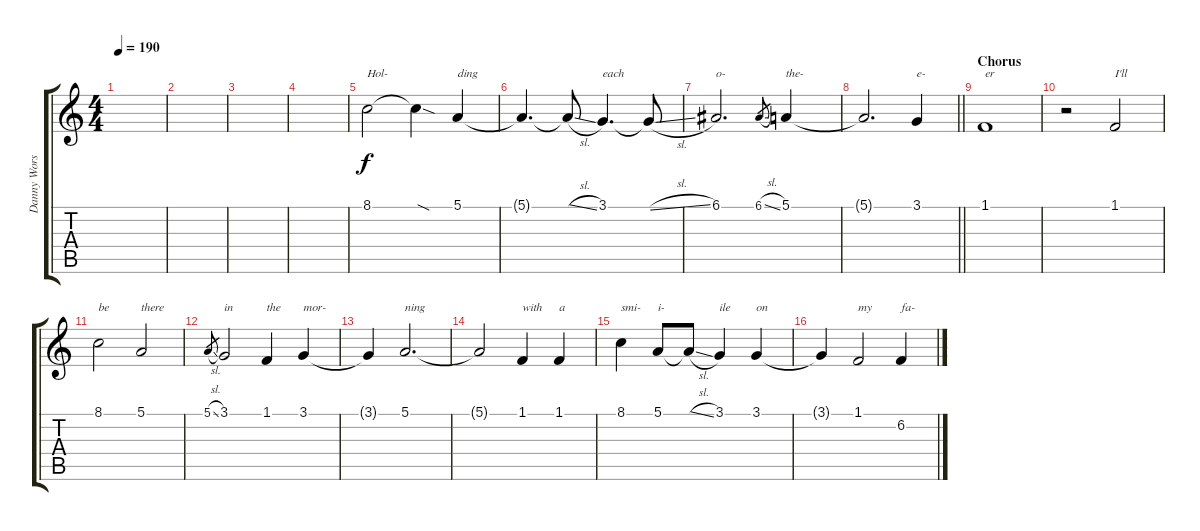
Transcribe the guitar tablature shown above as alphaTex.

\track ("Danny Worsnop" "Danny Wors") {instrument lead2sawtooth}
\staff {score tabs}
\tuning (E4 B3 G3 D3 A2 D2) {hide}
\ts (4 4)
\tempo 190
\clef g2
\ks c
|
|
|
|
8.1.2{txt "Hol-"} 8.1{sod t}.4 5.1.4{txt "ding"} |
5.1{t}.4{d} 5.1{sl t}.8 3.1.4{d txt "each"} 3.1{sl t}.8 |
6.1.2{d txt "o-"} 6.1{sl}.8{gr} 5.1.4{txt "the-"} |
\barLineRight lightlight
5.1{t}.2{d} 3.1.4{txt "e-"} |
\section ("" "Chorus")
1.1.1{txt "er"} |
r.2 1.1.2{txt "I'll"} |
8.1.2{txt "be"} 5.1.2{txt "there"} |
5.1{sl}.8{gr} 3.1.2{txt "in"} 1.1.4{txt "the"} 3.1.4{txt "mor-"} |
3.1{t}.4 5.1.2{d txt "ning"} |
5.1{t}.2 1.1.4{txt "with"} 1.1.4{txt "a"} |
8.1.4{txt "smi-"} 5.1.8{txt "i-"} 5.1{sl t}.8 3.1.4{txt "ile"} 3.1.4{txt "on"} |
3.1{t}.4 1.1.2{txt "my"} 6.2.4{txt "fa-"}
